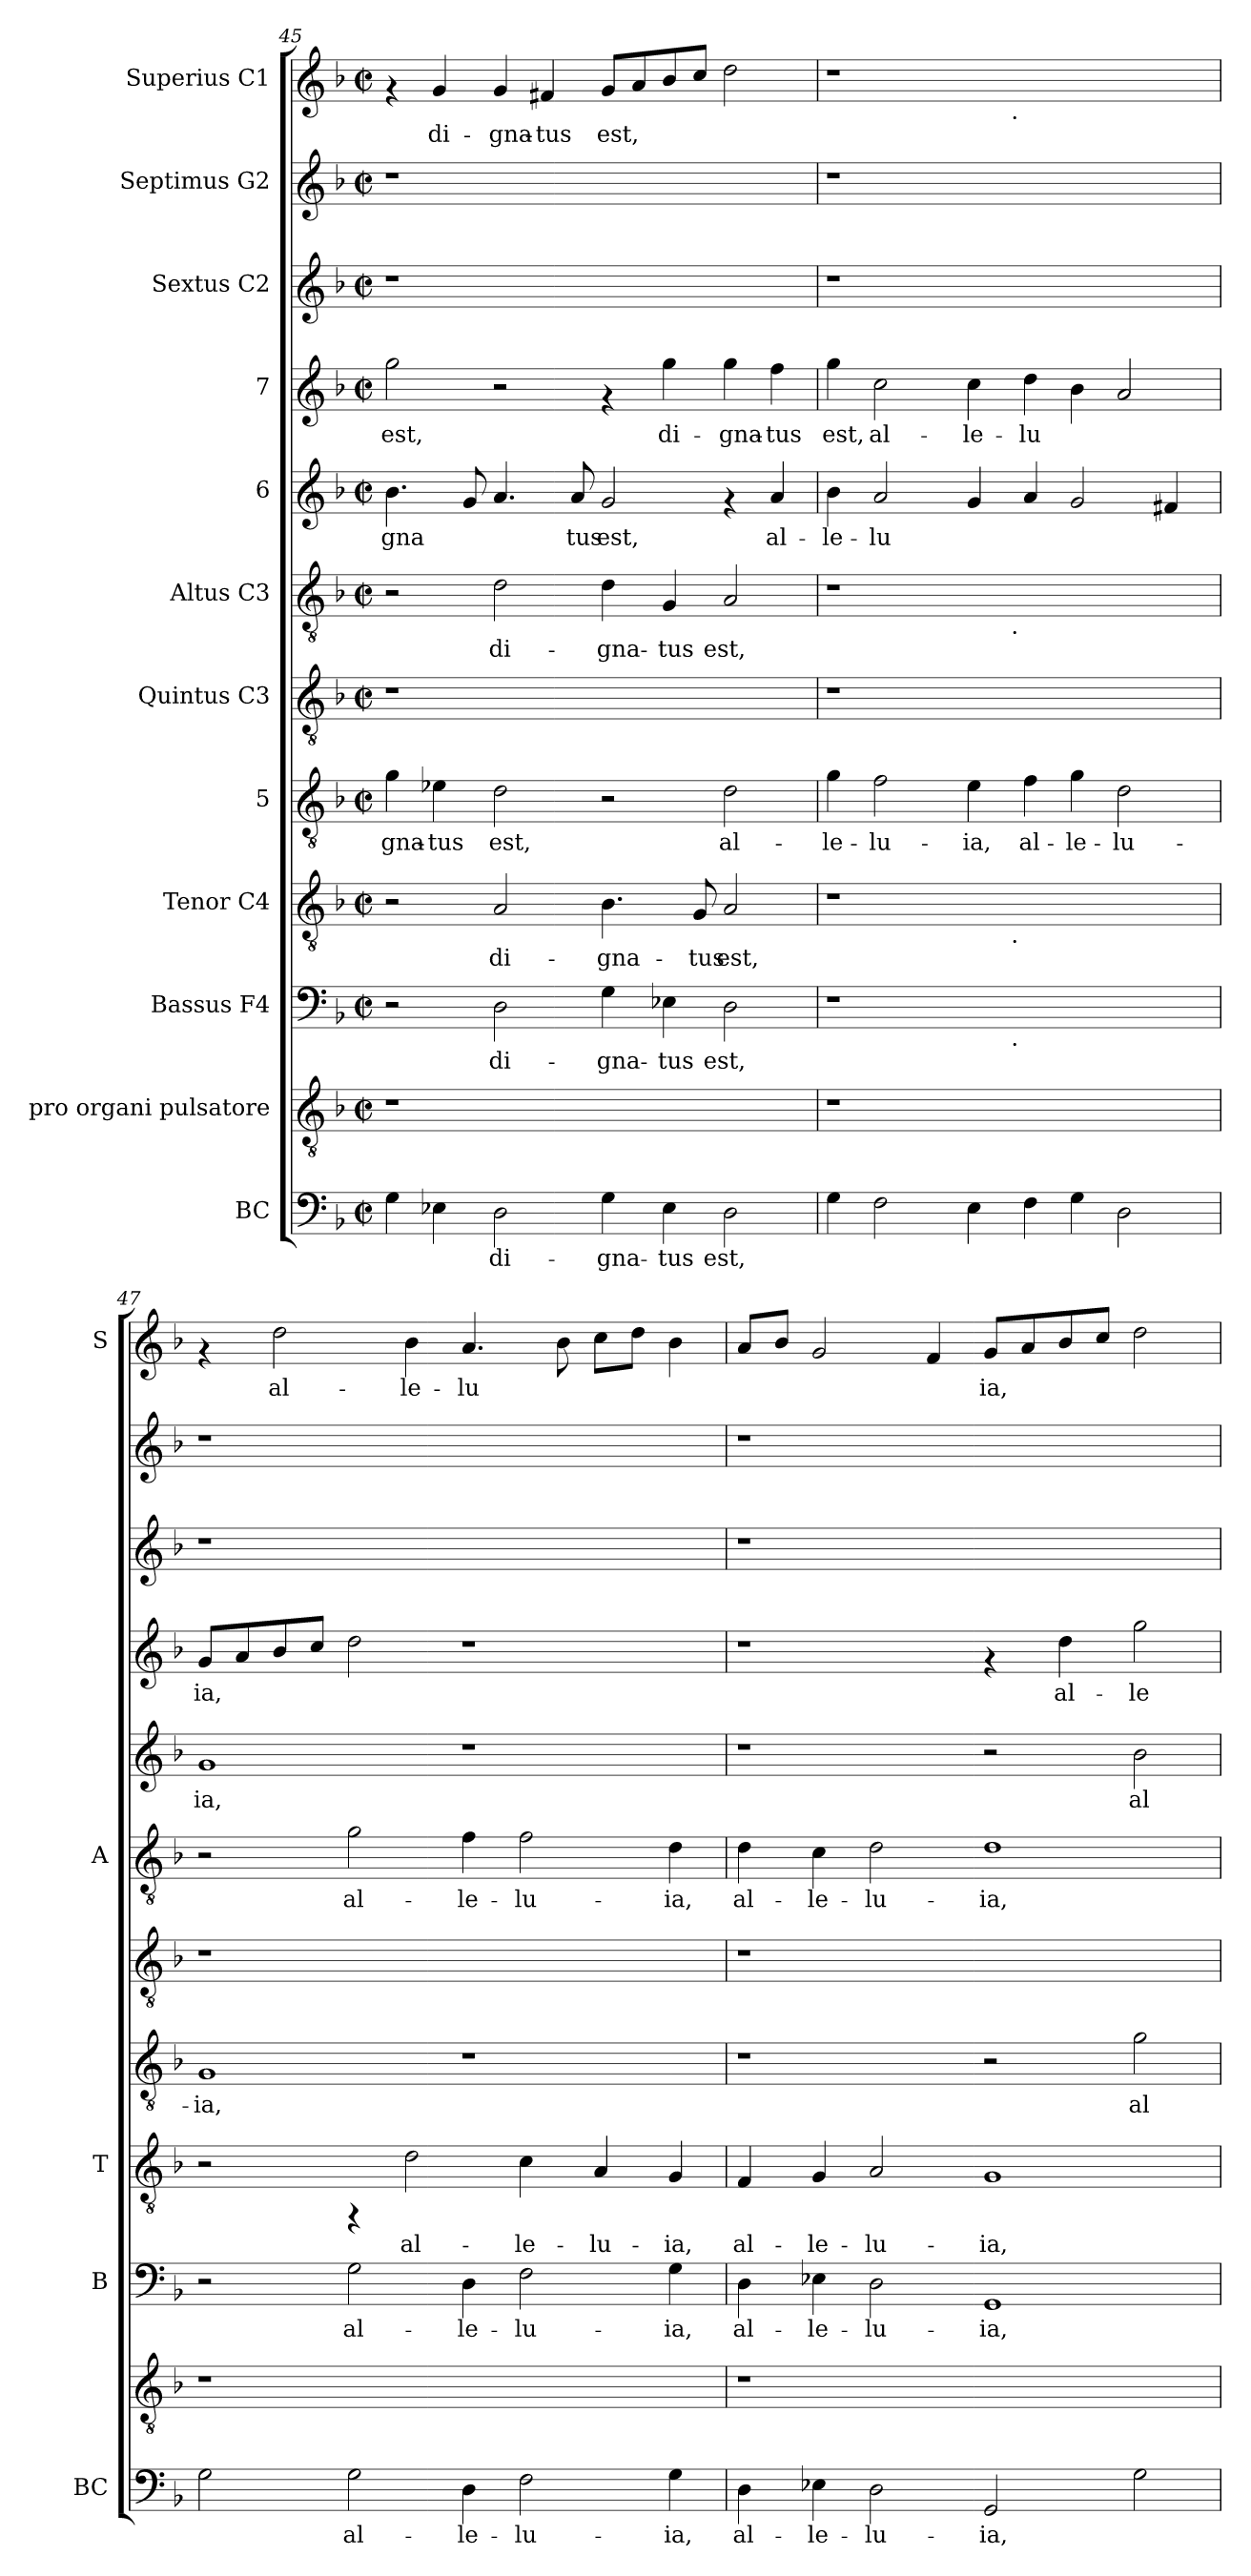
**kern	**text	**kern	**kern	**text	**kern	**text	**kern	**text	**kern	**kern	**text	**kern	**text	**kern	**text	**kern	**kern	**kern	**text
*part12	*part12	*part11	*part10	*part10	*part9	*part9	*part8	*part8	*part7	*part6	*part6	*part5	*part5	*part4	*part4	*part3	*part2	*part1	*part1
*staff12	*staff12	*staff11	*staff10	*staff10	*staff9	*staff9	*staff8	*staff8	*staff7	*staff6	*staff6	*staff5	*staff5	*staff4	*staff4	*staff3	*staff2	*staff1	*staff1
*I"BC	*	*I"pro organi  pulsatore	*I"Bassus  F4	*	*I"Tenor  C4	*	*I"5	*	*I"Quintus  C3	*I"Altus  C3	*	*I"6	*	*I"7	*	*I"Sextus  C2	*I"Septimus  G2	*I"Superius  C1	*
*I'BC	*	*	*I'B	*	*I'T	*	*	*	*	*I'A	*	*	*	*	*	*	*	*I'S	*
*clefF4	*	*clefGv2	*clefF4	*	*clefGv2	*	*clefGv2	*	*clefGv2	*clefGv2	*	*clefG2	*	*clefG2	*	*clefG2	*clefG2	*clefG2	*
*k[b-]	*	*k[b-]	*k[b-]	*	*k[b-]	*	*k[b-]	*	*k[b-]	*k[b-]	*	*k[b-]	*	*k[b-]	*	*k[b-]	*k[b-]	*k[b-]	*
*F:	*	*F:	*F:	*	*F:	*	*F:	*	*F:	*F:	*	*F:	*	*F:	*	*F:	*F:	*F:	*
*M2/2	*	*M2/2	*M2/2	*	*M2/2	*	*M2/2	*	*M2/2	*M2/2	*	*M2/2	*	*M2/2	*	*M2/2	*M2/2	*M2/2	*
*met(c|)	*	*met(c|)	*met(c|)	*	*met(c|)	*	*met(c|)	*	*met(c|)	*met(c|)	*	*met(c|)	*	*met(c|)	*	*met(c|)	*met(c|)	*met(c|)	*
=45	=45	=45	=45	=45	=45	=45	=45	=45	=45	=45	=45	=45	=45	=45	=45	=45	=45	=45	=45
!	!LO:LY:a:cj	!	!	!	!	!	!	!LO:LY:b:cj	!	!	!	!	!LO:LY:b:cj	!	!LO:LY:b:cj	!	!	!	!
4G\	.	1r	2r	.	2r	.	4g\	-gna-	1r	2r	.	4.b-\	-gna-	2gg\	est,	1r	1r	4rf	.
!	!LO:LY:a:cj	!	!	!	!	!	!	!LO:LY:b:cj	!	!	!	!	!	!	!	!	!	!	!LO:LY:b:cj
4E-X\	.	.	.	.	.	.	4e-X\	-tus	.	.	.	.	.	.	.	.	.	4g/	di-
!	!	!	!	!	!	!	!	!	!	!	!	!	!LO:LY:b:cj	!	!	!	!	!	!
.	.	.	.	.	.	.	.	.	.	.	.	8g/	--	.	.	.	.	.	.
!	!LO:LY:a:cj	!	!	!LO:LY:b:cj	!	!LO:LY:b:cj	!	!LO:LY:b:cj	!	!	!LO:LY:b:cj	!	!LO:LY:b:cj	!	!	!	!	!	!LO:LY:b:cj
2D\	di-	.	2D\	di-	2A/	di-	2d\	est,	.	2d\	di-	4.a/	--	2r	.	.	.	4g/	-gna-
!	!	!	!	!	!	!	!	!	!	!	!	!	!	!	!	!	!	!	!LO:LY:b:cj
.	.	.	.	.	.	.	.	.	.	.	.	.	.	.	.	.	.	4f#X/	-tus
!	!	!	!	!	!	!	!	!	!	!	!	!	!LO:LY:b:cj	!	!	!	!	!	!
.	.	.	.	.	.	.	.	.	.	.	.	8a/	-tus	.	.	.	.	.	.
!	!LO:LY:a:cj	!	!	!LO:LY:b:cj	!	!LO:LY:b:cj	!	!	!	!	!LO:LY:b:cj	!	!LO:LY:b:cj	!	!	!	!	!	!LO:LY:b:cj
4G\	-gna-	1ryy	4G\	-gna-	4.B-\	-gna-	2r	.	1ryy	4d\	-gna-	2g/	est,	4rf	.	1ryy	1ryy	8g/L	est,
!	!	!	!	!	!	!	!	!	!	!	!	!	!	!	!	!	!	!	!LO:LY:b:cj
.	.	.	.	.	.	.	.	.	.	.	.	.	.	.	.	.	.	8a/	.
!	!LO:LY:a:cj	!	!	!LO:LY:b:cj	!	!	!	!	!	!	!LO:LY:b:cj	!	!	!	!LO:LY:b:cj	!	!	!	!LO:LY:b:cj
4E-\	-tus	.	4E-X\	-tus	.	.	.	.	.	4G/	-tus	.	.	4gg\	di-	.	.	8b-/	.
!	!	!	!	!	!	!LO:LY:b:cj	!	!	!	!	!	!	!	!	!	!	!	!	!LO:LY:b:cj
.	.	.	.	.	8G/	-tus	.	.	.	.	.	.	.	.	.	.	.	8cc/J	.
!	!LO:LY:a:cj	!	!	!LO:LY:b:cj	!	!LO:LY:b:cj	!	!LO:LY:b:cj	!	!	!LO:LY:b:cj	!	!	!	!LO:LY:b:cj	!	!	!	!LO:LY:b:cj
2D\	est,	.	2D\	est,	2A/	est,	2d\	al-	.	2A/	est,	4rf	.	4gg\	-gna-	.	.	2dd\	.
!	!	!	!	!	!	!	!	!	!	!	!	!	!LO:LY:b:cj	!	!LO:LY:b:cj	!	!	!	!
.	.	.	.	.	.	.	.	.	.	.	.	4a/	al-	4ff\	-tus	.	.	.	.
=46	=46	=46	=46	=46	=46	=46	=46	=46	=46	=46	=46	=46	=46	=46	=46	=46	=46	=46	=46
!	!LO:LY:a:cj	!	!	!	!	!	!	!LO:LY:b:cj	!	!	!	!	!LO:LY:b:cj	!	!LO:LY:b:cj	!	!	!	!
*	*	*	*^	*	*^	*	*	*	*	*^	*	*	*	*	*	*	*	*^	*
4G\	.	1r	1r	2ryy	.	1r	2ryy	.	4g\	-le-	1r	1r	2ryy	.	4b-\	-le-	4gg\	est,	1r	1r	1r	2ryy	.
!	!LO:LY:a:cj	!	!	!	!	!	!	!	!	!LO:LY:b:cj	!	!	!	!	!	!LO:LY:b:cj	!	!LO:LY:b:cj	!	!	!	!	!
2F\	.	.	.	.	.	.	.	.	2f\	-lu-	.	.	.	.	2a/	-lu-	2cc\	al-	.	.	.	.	.
.	.	.	.	4...ryy	.	.	4...ryy	.	.	.	.	.	4...ryy	.	.	.	.	.	.	.	.	4...ryy	.
!	!LO:LY:a:cj	!	!	!	!	!	!	!	!	!LO:LY:b:cj	!	!	!	!	!	!LO:LY:b:cj	!	!LO:LY:b:cj	!	!	!	!	!
4E\	.	.	.	.	.	.	.	.	4e\	-ia,	.	.	.	.	4g/	--	4cc\	-le-	.	.	.	.	.
!	!	!	!	!	!	!	!	!	!	!	!	!	!	!	!	!	!	!	!	!	!	!LO:TX:b:t=.	!
!	!	!	!	!	!	!	!	!	!	!	!	!	!LO:TX:b:t=.	!	!	!	!	!	!	!	!	!	!
!	!	!	!	!	!	!	!LO:TX:b:t=.	!	!	!	!	!	!	!	!	!	!	!	!	!	!	!	!
!	!	!	!	!LO:TX:b:t=.	!	!	!	!	!	!	!	!	!	!	!	!	!	!	!	!	!	!	!
.	.	.	.	1ryy	.	.	1ryy	.	.	.	.	.	1ryy	.	.	.	.	.	.	.	.	1ryy	.
!	!LO:LY:a:cj	!	!	!	!	!	!	!	!	!LO:LY:b:cj	!	!	!	!	!	!LO:LY:b:cj	!	!LO:LY:b:cj	!	!	!	!	!
4F\	.	1ryy	1ryy	.	.	1ryy	.	.	4f\	al-	1ryy	1ryy	.	.	4a/	--	4dd\	-lu-	1ryy	1ryy	1ryy	.	.
!	!LO:LY:a:cj	!	!	!	!	!	!	!	!	!LO:LY:b:cj	!	!	!	!	!	!LO:LY:b:cj	!	!LO:LY:b:cj	!	!	!	!	!
4G\	.	.	.	.	.	.	.	.	4g\	-le-	.	.	.	.	2g/	--	4b-\	--	.	.	.	.	.
!	!LO:LY:a:cj	!	!	!	!	!	!	!	!	!LO:LY:b:cj	!	!	!	!	!	!	!	!LO:LY:b:cj	!	!	!	!	!
2D\	.	.	.	.	.	.	.	.	2d\	-lu-	.	.	.	.	.	.	2a/	--	.	.	.	.	.
!	!	!	!	!	!	!	!	!	!	!	!	!	!	!	!	!LO:LY:b:cj	!	!	!	!	!	!	!
.	.	.	.	.	.	.	.	.	.	.	.	.	.	.	4f#X/	--	.	.	.	.	.	.	.
.	.	.	.	32ryy	.	.	32ryy	.	.	.	.	.	32ryy	.	.	.	.	.	.	.	.	32ryy	.
!!LO:PB:g=z
=47	=47	=47	=47	=47	=47	=47	=47	=47	=47	=47	=47	=47	=47	=47	=47	=47	=47	=47	=47	=47	=47	=47	=47
!	!LO:LY:a:cj	!	!	!	!	!	!	!	!	!LO:LY:b:cj	!	!	!	!	!	!LO:LY:b:cj	!	!LO:LY:b:cj	!	!	!	!	!
*	*	*	*v	*v	*	*	*	*	*	*	*	*v	*v	*	*	*	*	*	*	*	*v	*v	*
*	*	*	*	*	*v	*v	*	*	*	*	*	*	*	*	*	*	*	*	*	*
2G\	.	1r	2r	.	2r	.	1G	-ia,	1r	2r	.	1g	-ia,	8g/L	-ia,	1r	1r	4rf	.
!	!	!	!	!	!	!	!	!	!	!	!	!	!	!	!LO:LY:b:cj	!	!	!	!
.	.	.	.	.	.	.	.	.	.	.	.	.	.	8a/	.	.	.	.	.
!	!	!	!	!	!	!	!	!	!	!	!	!	!	!	!LO:LY:b:cj	!	!	!	!LO:LY:b:cj
.	.	.	.	.	.	.	.	.	.	.	.	.	.	8b-/	.	.	.	2dd\	al-
!	!	!	!	!	!	!	!	!	!	!	!	!	!	!	!LO:LY:b:cj	!	!	!	!
.	.	.	.	.	.	.	.	.	.	.	.	.	.	8cc/J	.	.	.	.	.
!	!LO:LY:a:cj	!	!	!LO:LY:b:cj	!	!	!	!	!	!	!LO:LY:b:cj	!	!	!	!LO:LY:b:cj	!	!	!	!
2G\	al-	.	2G\	al-	4rFF	.	.	.	.	2g\	al-	.	.	2dd\	.	.	.	.	.
!	!	!	!	!	!	!LO:LY:b:cj	!	!	!	!	!	!	!	!	!	!	!	!	!LO:LY:b:cj
.	.	.	.	.	2d\	al-	.	.	.	.	.	.	.	.	.	.	.	4b-\	-le-
!	!LO:LY:a:cj	!	!	!LO:LY:b:cj	!	!	!	!	!	!	!LO:LY:b:cj	!	!	!	!	!	!	!	!LO:LY:b:cj
4D\	-le-	1ryy	4D\	-le-	.	.	1r	.	1ryy	4f\	-le-	1r	.	1r	.	1ryy	1ryy	4.a/	-lu-
!	!LO:LY:a:cj	!	!	!LO:LY:b:cj	!	!LO:LY:b:cj	!	!	!	!	!LO:LY:b:cj	!	!	!	!	!	!	!	!
2F\	-lu-	.	2F\	-lu-	4c\	-le-	.	.	.	2f\	-lu-	.	.	.	.	.	.	.	.
!	!	!	!	!	!	!	!	!	!	!	!	!	!	!	!	!	!	!	!LO:LY:b:cj
.	.	.	.	.	.	.	.	.	.	.	.	.	.	.	.	.	.	8b-\	--
!	!	!	!	!	!	!LO:LY:b:cj	!	!	!	!	!	!	!	!	!	!	!	!	!LO:LY:b:cj
.	.	.	.	.	4A/	-lu-	.	.	.	.	.	.	.	.	.	.	.	8cc\L	--
!	!	!	!	!	!	!	!	!	!	!	!	!	!	!	!	!	!	!	!LO:LY:b:cj
.	.	.	.	.	.	.	.	.	.	.	.	.	.	.	.	.	.	8dd\J	--
!	!LO:LY:a:cj	!	!	!LO:LY:b:cj	!	!LO:LY:b:cj	!	!	!	!	!LO:LY:b:cj	!	!	!	!	!	!	!	!LO:LY:b:cj
4G\	-ia,	.	4G\	-ia,	4G/	-ia,	.	.	.	4d\	-ia,	.	.	.	.	.	.	4b-\	--
=48	=48	=48	=48	=48	=48	=48	=48	=48	=48	=48	=48	=48	=48	=48	=48	=48	=48	=48	=48
!	!LO:LY:a:cj	!	!	!LO:LY:b:cj	!	!LO:LY:b:cj	!	!	!	!	!LO:LY:b:cj	!	!	!	!	!	!	!	!LO:LY:b:cj
4D\	al-	1r	4D\	al-	4F/	al-	1r	.	1r	4d\	al-	1r	.	1r	.	1r	1r	8a/L	--
!	!	!	!	!	!	!	!	!	!	!	!	!	!	!	!	!	!	!	!LO:LY:b:cj
.	.	.	.	.	.	.	.	.	.	.	.	.	.	.	.	.	.	8b-/J	--
!	!LO:LY:a:cj	!	!	!LO:LY:b:cj	!	!LO:LY:b:cj	!	!	!	!	!LO:LY:b:cj	!	!	!	!	!	!	!	!LO:LY:b:cj
4E-X\	-le-	.	4E-X\	-le-	4G/	-le-	.	.	.	4c\	-le-	.	.	.	.	.	.	2g/	--
!	!LO:LY:a:cj	!	!	!LO:LY:b:cj	!	!LO:LY:b:cj	!	!	!	!	!LO:LY:b:cj	!	!	!	!	!	!	!	!
2D\	-lu-	.	2D\	-lu-	2A/	-lu-	.	.	.	2d\	-lu-	.	.	.	.	.	.	.	.
!	!	!	!	!	!	!	!	!	!	!	!	!	!	!	!	!	!	!	!LO:LY:b:cj
.	.	.	.	.	.	.	.	.	.	.	.	.	.	.	.	.	.	4f/	--
!	!LO:LY:a:cj	!	!	!LO:LY:b:cj	!	!LO:LY:b:cj	!	!	!	!	!LO:LY:b:cj	!	!	!	!	!	!	!	!LO:LY:b:cj
2GG/	-ia,	1ryy	1GG	-ia,	1G	-ia,	2r	.	1ryy	1d	-ia,	2r	.	4rf	.	1ryy	1ryy	8g/L	-ia,
!	!	!	!	!	!	!	!	!	!	!	!	!	!	!	!	!	!	!	!LO:LY:b:cj
.	.	.	.	.	.	.	.	.	.	.	.	.	.	.	.	.	.	8a/	.
!	!	!	!	!	!	!	!	!	!	!	!	!	!	!	!LO:LY:b:cj	!	!	!	!LO:LY:b:cj
.	.	.	.	.	.	.	.	.	.	.	.	.	.	4dd\	al-	.	.	8b-/	.
!	!	!	!	!	!	!	!	!	!	!	!	!	!	!	!	!	!	!	!LO:LY:b:cj
.	.	.	.	.	.	.	.	.	.	.	.	.	.	.	.	.	.	8cc/J	.
!	!LO:LY:a:cj	!	!	!	!	!	!	!LO:LY:b:cj	!	!	!	!	!LO:LY:b:cj	!	!LO:LY:b:cj	!	!	!	!LO:LY:b:cj
2G\	.	.	.	.	.	.	2g\	al-	.	.	.	2b-\	al-	2gg\	-le-	.	.	2dd\	.
=	=	=	=	=	=	=	=	=	=	=	=	=	=	=	=	=	=	=	=
*-	*-	*-	*-	*-	*-	*-	*-	*-	*-	*-	*-	*-	*-	*-	*-	*-	*-	*-	*-
